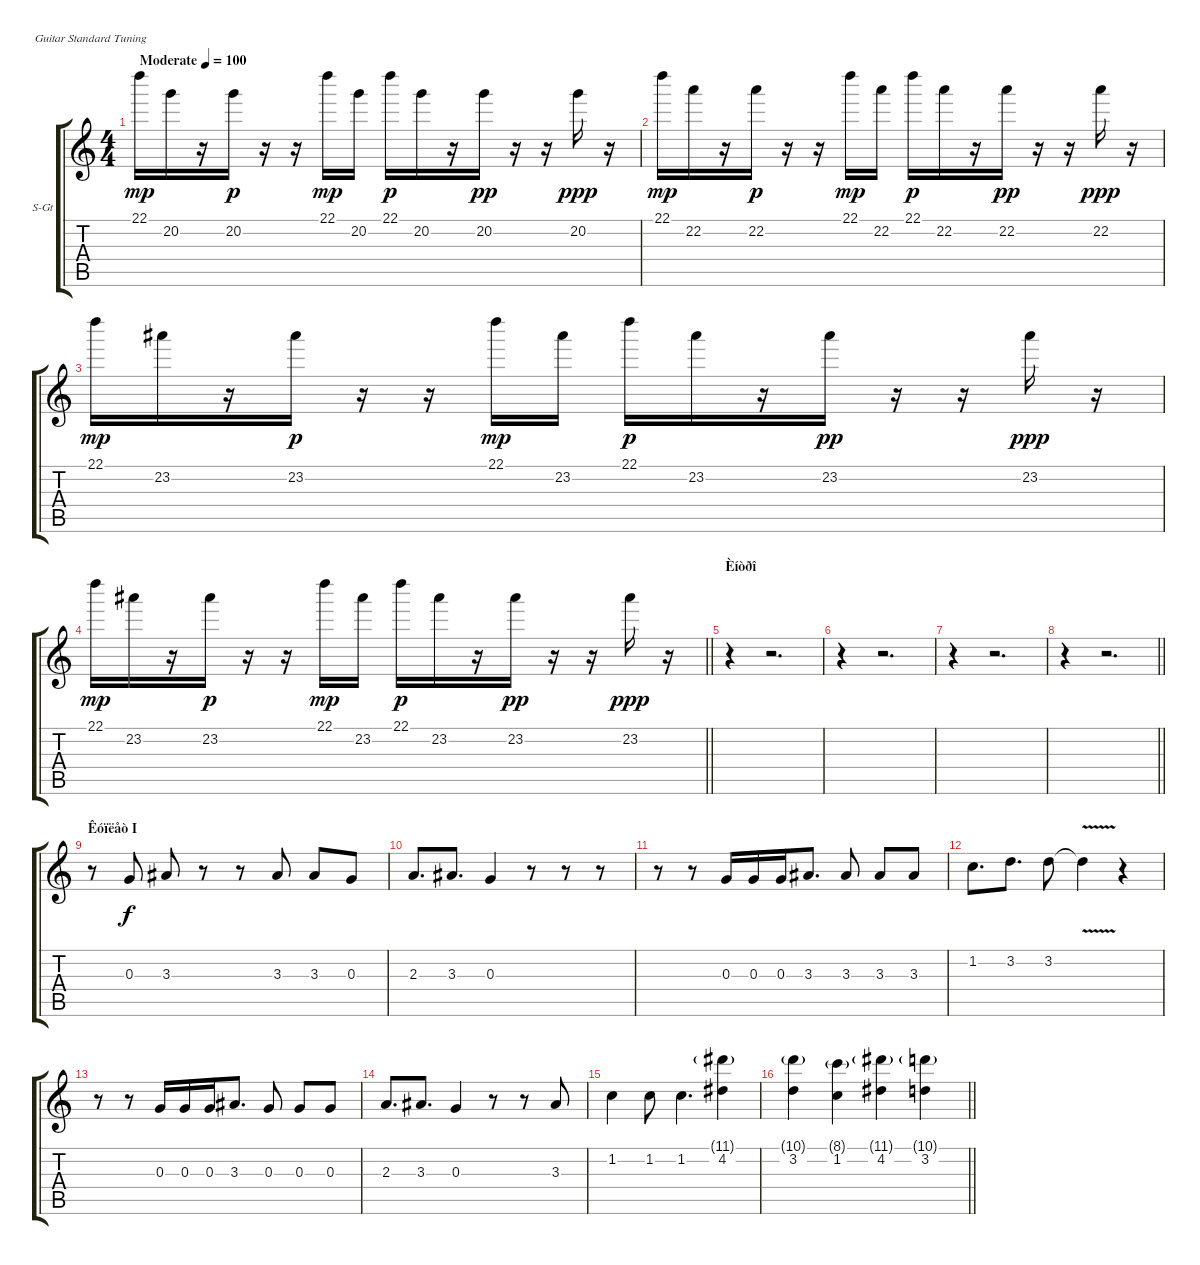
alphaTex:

\bracketExtendMode groupsimilarinstruments
\firstSystemTrackNameOrientation horizontal
\otherSystemsTrackNameOrientation horizontal
\track ("Ïàâåë Îêóíåâ" "S-Gt") {instrument lead1square}
\staff {score tabs}
\tuning (E4 B3 G3 D3 A2 E2)
\displaytranspose 12
\ts (4 4)
\beaming (8 2 2 2 2)
\tempo (100 "Moderate")
\clef g2
\ks c
22.1.16{dy mp instrument lead1square} 20.2.16 r.16 20.2.16{dy p} r.16 r.16 22.1.16{dy mp} 20.2.16 22.1.16{dy p} 20.2.16 r.16 20.2.16{dy pp} r.16 r.16 20.2.16{dy ppp} r.16 |
22.1.16{dy mp} 22.2.16 r.16 22.2.16{dy p} r.16 r.16 22.1.16{dy mp} 22.2.16 22.1.16{dy p} 22.2.16 r.16 22.2.16{dy pp} r.16 r.16 22.2.16{dy ppp} r.16 |
22.1.16{dy mp} 23.2.16 r.16 23.2.16{dy p} r.16 r.16 22.1.16{dy mp} 23.2.16 22.1.16{dy p} 23.2.16 r.16 23.2.16{dy pp} r.16 r.16 23.2.16{dy ppp} r.16 |
\barLineRight lightlight
22.1.16{dy mp} 23.2.16 r.16 23.2.16{dy p} r.16 r.16 22.1.16{dy mp} 23.2.16 22.1.16{dy p} 23.2.16 r.16 23.2.16{dy pp} r.16 r.16 23.2.16{dy ppp} r.16 |
\section ("" "Èíòðî")
r.4 r.2{d} |
r.4 r.2{d} |
r.4 r.2{d} |
\barLineRight lightlight
r.4 r.2{d} |
\section ("" "Êóïëåò I")
r.8 0.3.8{dy f} 3.3.8 r.8 r.8 3.3.8 3.3.8 0.3.8 |
2.3.8{d} 3.3.8{d} 0.3.4 r.8 r.8 r.8 |
r.8 r.8 0.3.16 0.3.16 0.3.16 3.3.8{d} 3.3.8 3.3.8 3.3.8 |
1.2.8{d} 3.2.8{d} 3.2.8 3.2{v t}.4 r.4 |
r.8 r.8 0.3.16 0.3.16 0.3.16 3.3.8{d} 0.3.8 0.3.8 0.3.8 |
2.3.8{d} 3.3.8{d} 0.3.4 r.8 r.8 3.3.8 |
1.2.4 1.2.8 1.2.4{d} (11.1{g} 4.2).4 |
\barLineRight lightlight
(10.1{g} 3.2).4 (8.1{g} 1.2).4 (11.1{g} 4.2).4 (10.1{g} 3.2).4
